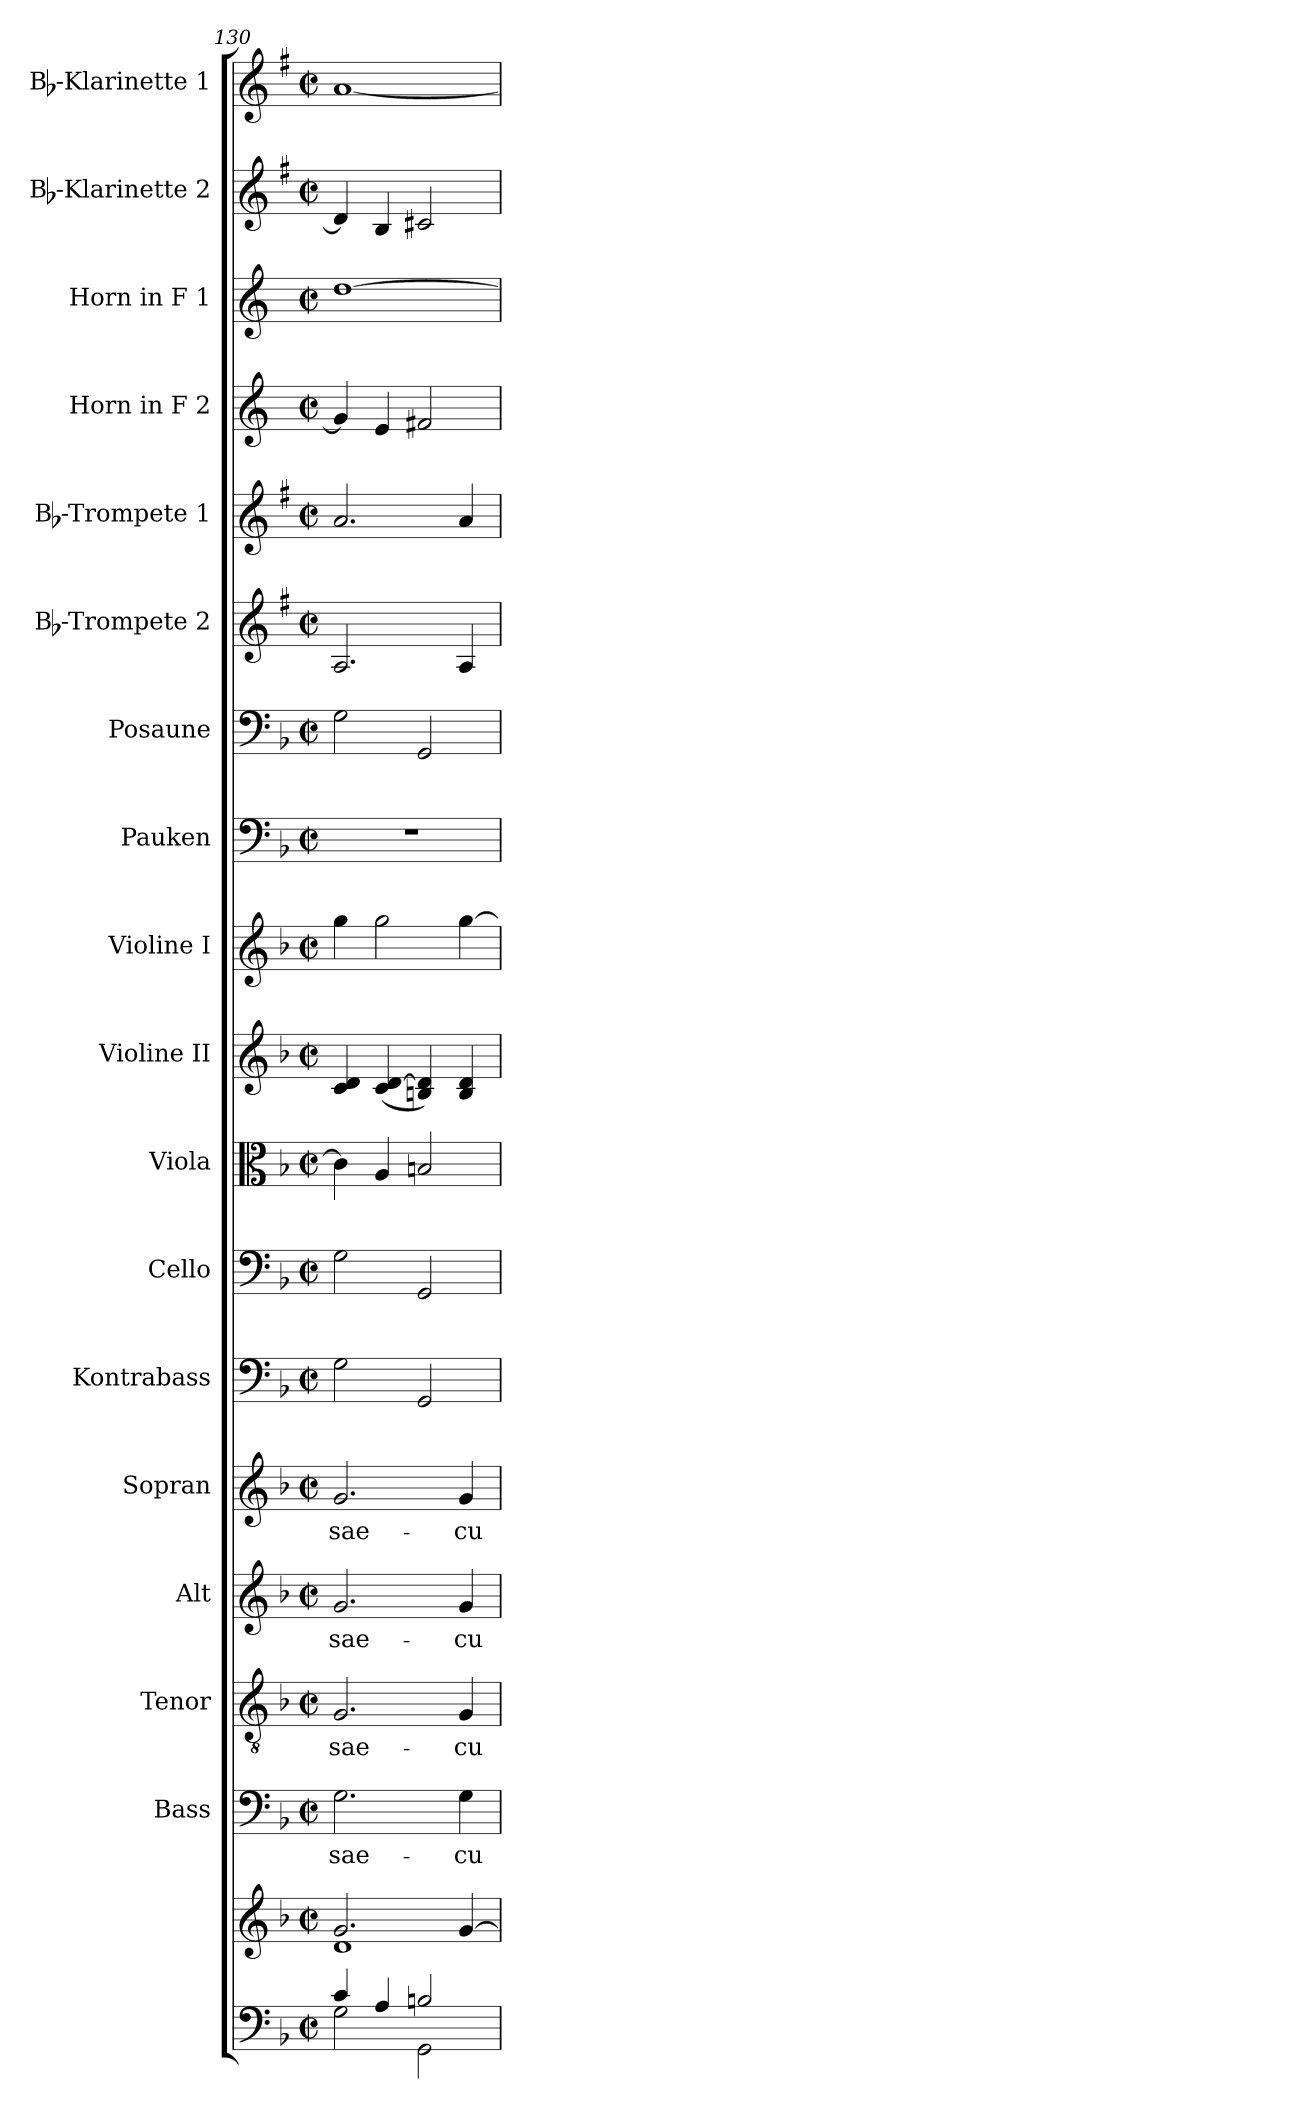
**kern	**kern	**kern	**text	**kern	**text	**kern	**text	**kern	**text	**kern	**kern	**kern	**kern	**kern	**kern	**kern	**kern	**kern	**kern	**kern	**kern	**kern
*part18	*part18	*part17	*part17	*part16	*part16	*part15	*part15	*part14	*part14	*part13	*part12	*part11	*part10	*part9	*part8	*part7	*part6	*part5	*part4	*part3	*part2	*part1
*staff19	*staff18	*staff17	*staff17	*staff16	*staff16	*staff15	*staff15	*staff14	*staff14	*staff13	*staff12	*staff11	*staff10	*staff9	*staff8	*staff7	*staff6	*staff5	*staff4	*staff3	*staff2	*staff1
*	*	*I"Bass	*	*I"Tenor	*	*I"Alt	*	*I"Sopran	*	*I"Kontrabass	*I"Cello	*I"Viola	*I"Violine II	*I"Violine I	*I"Pauken	*I"Posaune	*I"Bb-Trompete 2	*I"Bb-Trompete 1	*I"Horn in F 2	*I"Horn in F 1	*I"Bb-Klarinette 2	*I"Bb-Klarinette 1
*	*	*I'B.	*	*I'T.	*	*I'A.	*	*I'S.	*	*I'Kb.	*	*I'Vla.	*I'Vl. II	*I'Vl. I	*I'Pk.	*I'Pos.	*I'Bb Trp. 2	*I'Bb Trp. 1	*	*	*I'Bb Kl. 2	*I'Bb Kl. 1
*clefF4	*clefG2	*clefF4	*	*clefGv2	*	*clefG2	*	*clefG2	*	*clefF4	*clefF4	*clefC3	*clefG2	*clefG2	*clefF4	*clefF4	*clefG2	*clefG2	*clefG2	*clefG2	*clefG2	*clefG2
*	*	*	*	*	*	*	*	*	*	*ITrd7c12	*	*	*	*	*	*	*ITrd1c2	*ITrd1c2	*ITrd4c7	*ITrd4c7	*ITrd1c2	*ITrd1c2
*k[b-]	*k[b-]	*k[b-]	*	*k[b-]	*	*k[b-]	*	*k[b-]	*	*k[b-]	*k[b-]	*k[b-]	*k[b-]	*k[b-]	*k[b-]	*k[b-]	*k[b-]	*k[b-]	*k[b-]	*k[b-]	*k[b-]	*k[b-]
*F:	*F:	*F:	*	*F:	*	*F:	*	*F:	*	*F:	*F:	*F:	*F:	*F:	*F:	*F:	*F:	*F:	*F:	*F:	*F:	*F:
*M2/2	*M2/2	*M2/2	*	*M2/2	*	*M2/2	*	*M2/2	*	*M2/2	*M2/2	*M2/2	*M2/2	*M2/2	*M2/2	*M2/2	*M2/2	*M2/2	*M2/2	*M2/2	*M2/2	*M2/2
*met(c|)	*met(c|)	*met(c|)	*	*met(c|)	*	*met(c|)	*	*met(c|)	*	*met(c|)	*met(c|)	*met(c|)	*met(c|)	*met(c|)	*met(c|)	*met(c|)	*met(c|)	*met(c|)	*met(c|)	*met(c|)	*met(c|)	*met(c|)
=130	=130	=130	=130	=130	=130	=130	=130	=130	=130	=130	=130	=130	=130	=130	=130	=130	=130	=130	=130	=130	=130	=130
*^	*^	*	*	*	*	*	*	*	*	*	*	*	*	*	*	*	*	*	*	*	*	*
!	!	!	!	!	!LO:LY:b	!	!LO:LY:b	!	!LO:LY:b	!	!LO:LY:b	!	!	!	!	!	!	!	!	!	!	!	!	!
4c/	2G\	2.g/	1d	2.G\	sae-	2.G/	sae-	2.g/	sae-	2.g/	sae-	2GG\	2G\	4c\]	4c/ 4d/	4gg\	1r	2G\	2.G/	2.g/	4c/]	[1g	4c/]	[1g
4A/	.	.	.	.	.	.	.	.	.	.	.	.	.	4A/	(<4c/ [>4d/	2gg\	.	.	.	.	4A/	.	4A/	.
2Bn/	2GG\	.	.	.	.	.	.	.	.	.	.	2GGG/	2GG/	2Bn/	4Bn/ 4d/])	.	.	2GG/	.	.	2Bn/	.	2Bn/	.
!	!	!	!	!	!LO:LY:b	!	!LO:LY:b	!	!LO:LY:b	!	!LO:LY:b	!	!	!	!	!	!	!	!	!	!	!	!	!
.	.	[>4g/	.	4G\	-cu-	4G/	-cu-	4g/	-cu-	4g/	-cu-	.	.	.	4B/ 4d/	[4gg\	.	.	4G/	4g/	.	.	.	.
*v	*v	*	*	*	*	*	*	*	*	*	*	*	*	*	*	*	*	*	*	*	*	*	*	*
*	*v	*v	*	*	*	*	*	*	*	*	*	*	*	*	*	*	*	*	*	*	*	*	*
=	=	=	=	=	=	=	=	=	=	=	=	=	=	=	=	=	=	=	=	=	=	=
*-	*-	*-	*-	*-	*-	*-	*-	*-	*-	*-	*-	*-	*-	*-	*-	*-	*-	*-	*-	*-	*-	*-
